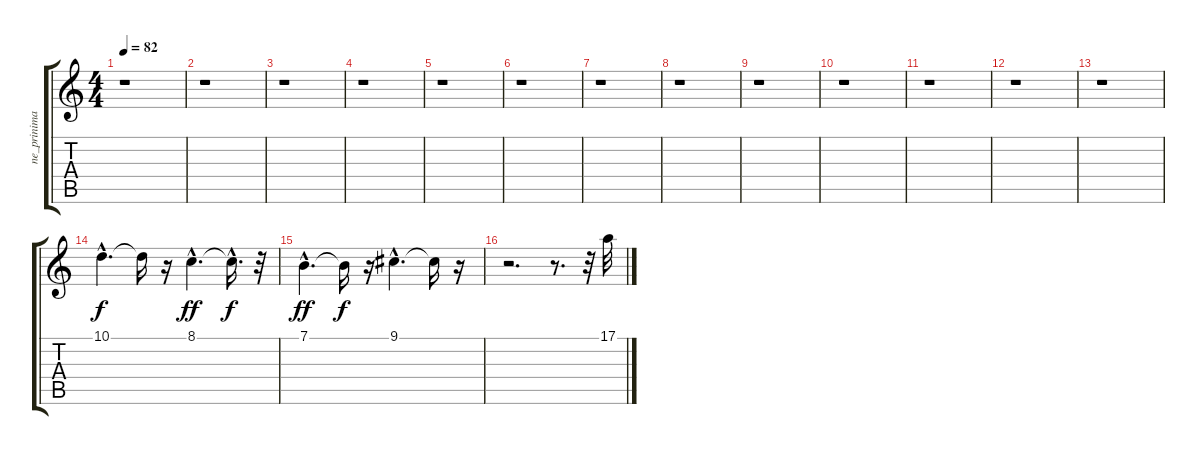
\track ("ne_prinimai" "ne_prinima") {instrument synthstrings2}
\staff {score tabs}
\tuning (E4 B3 G3 D3 A2 E2) {hide}
\ts (4 4)
\tempo 82
\clef g2
\ks c
r.1{dy ff} |
r.1 |
r.1 |
r.1 |
r.1 |
r.1 |
r.1 |
r.1 |
r.1 |
r.1 |
r.1 |
r.1 |
r.1 |
10.1{hac}.4{d dy f} 10.1{t}.16 r.16 8.1{hac}.4{d dy ff} 8.1{hac t}.16{d dy f} r.32 |
7.1{hac}.4{d dy ff} 7.1{t}.16{dy f} r.16 9.1{hac}.4{d} 9.1{t}.16 r.16 |
r.2{d} r.8{d} r.32 17.1.32
